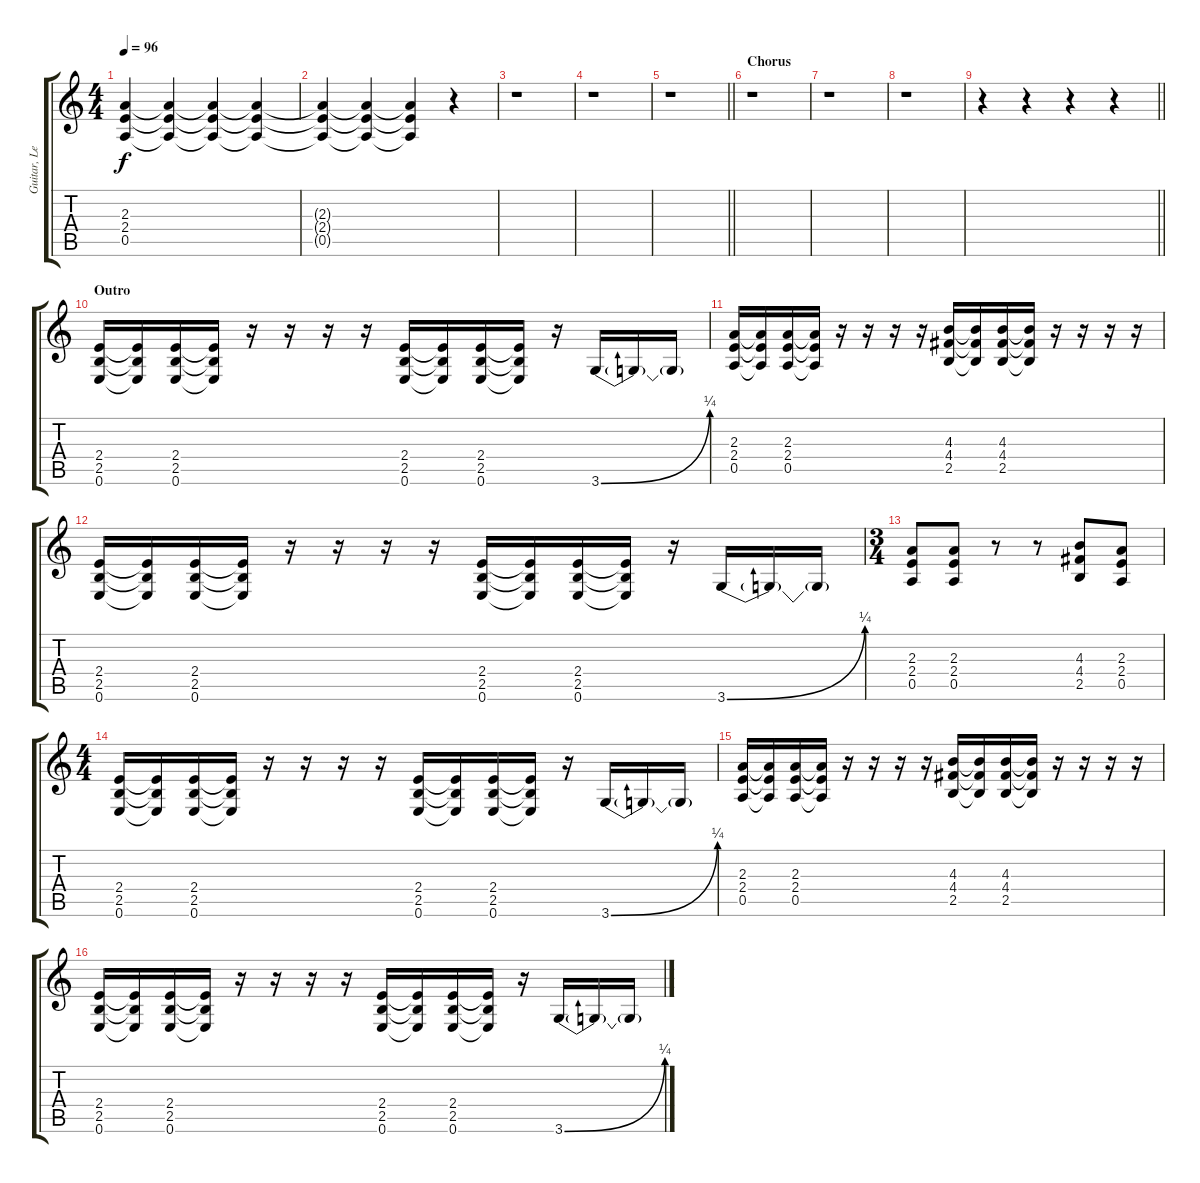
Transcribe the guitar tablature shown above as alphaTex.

\track ("Guitar, Lead" "Guitar, Le") {instrument overdrivenguitar}
\staff {score tabs}
\tuning (E4 B3 G3 D3 A2 E2) {hide}
\ts (4 4)
\tempo 96
\clef g2
\ks c
(2.3 2.4 0.5).4{dy f} (2.3{t} 2.4{t} 0.5{t}).4 (2.3{t} 2.4{t} 0.5{t}).4 (2.3{t} 2.4{t} 0.5{t}).4 |
(2.3{t} 2.4{t} 0.5{t}).4{volume 0} (2.3{t} 2.4{t} 0.5{t}).4 (2.3{t} 2.4{t} 0.5{t}).4 r.4{volume 16} |
r.1 |
r.1 |
\barLineRight lightlight
r.1 |
\section ("" "Chorus")
r.1 |
r.1 |
r.1 |
\barLineRight lightlight
r.4 r.4 r.4 r.4 |
\section ("" "Outro")
(2.4 2.5 0.6).16 (2.4{t} 2.5{t} 0.6{t}).16 (2.4 2.5 0.6).16 (2.4{t} 2.5{t} 0.6{t}).16 r.16 r.16 r.16 r.16 (2.4 2.5 0.6).16 (2.4{t} 2.5{t} 0.6{t}).16 (2.4 2.5 0.6).16 (2.4{t} 2.5{t} 0.6{t}).16 r.16 3.6{be (bend 0 0 60 1)}.16 3.6{t}.16 3.6{t}.16 |
(2.3 2.4 0.5).16 (2.3{t} 2.4{t} 0.5{t}).16 (2.3 2.4 0.5).16 (2.3{t} 2.4{t} 0.5{t}).16 r.16 r.16 r.16 r.16 (4.3 4.4 2.5).16 (4.3{t} 4.4{t} 2.5{t}).16 (4.3 4.4 2.5).16 (4.3{t} 4.4{t} 2.5{t}).16 r.16 r.16 r.16 r.16 |
(2.4 2.5 0.6).16 (2.4{t} 2.5{t} 0.6{t}).16 (2.4 2.5 0.6).16 (2.4{t} 2.5{t} 0.6{t}).16 r.16 r.16 r.16 r.16 (2.4 2.5 0.6).16 (2.4{t} 2.5{t} 0.6{t}).16 (2.4 2.5 0.6).16 (2.4{t} 2.5{t} 0.6{t}).16 r.16 3.6{be (bend 0 0 60 1)}.16 3.6{t}.16 3.6{t}.16 |
\ts (3 4)
(2.3 2.4 0.5).8 (2.3 2.4 0.5).8 r.8 r.8 (4.3 4.4 2.5).8 (2.3 2.4 0.5).8 |
\ts (4 4)
(2.4 2.5 0.6).16 (2.4{t} 2.5{t} 0.6{t}).16 (2.4 2.5 0.6).16 (2.4{t} 2.5{t} 0.6{t}).16 r.16 r.16 r.16 r.16 (2.4 2.5 0.6).16 (2.4{t} 2.5{t} 0.6{t}).16 (2.4 2.5 0.6).16 (2.4{t} 2.5{t} 0.6{t}).16 r.16 3.6{be (bend 0 0 60 1)}.16 3.6{t}.16 3.6{t}.16 |
(2.3 2.4 0.5).16 (2.3{t} 2.4{t} 0.5{t}).16 (2.3 2.4 0.5).16 (2.3{t} 2.4{t} 0.5{t}).16 r.16 r.16 r.16 r.16 (4.3 4.4 2.5).16 (4.3{t} 4.4{t} 2.5{t}).16 (4.3 4.4 2.5).16 (4.3{t} 4.4{t} 2.5{t}).16 r.16 r.16 r.16 r.16 |
(2.4 2.5 0.6).16 (2.4{t} 2.5{t} 0.6{t}).16 (2.4 2.5 0.6).16 (2.4{t} 2.5{t} 0.6{t}).16 r.16 r.16 r.16 r.16 (2.4 2.5 0.6).16 (2.4{t} 2.5{t} 0.6{t}).16 (2.4 2.5 0.6).16 (2.4{t} 2.5{t} 0.6{t}).16 r.16 3.6{be (bend 0 0 60 1)}.16 3.6{t}.16 3.6{t}.16
